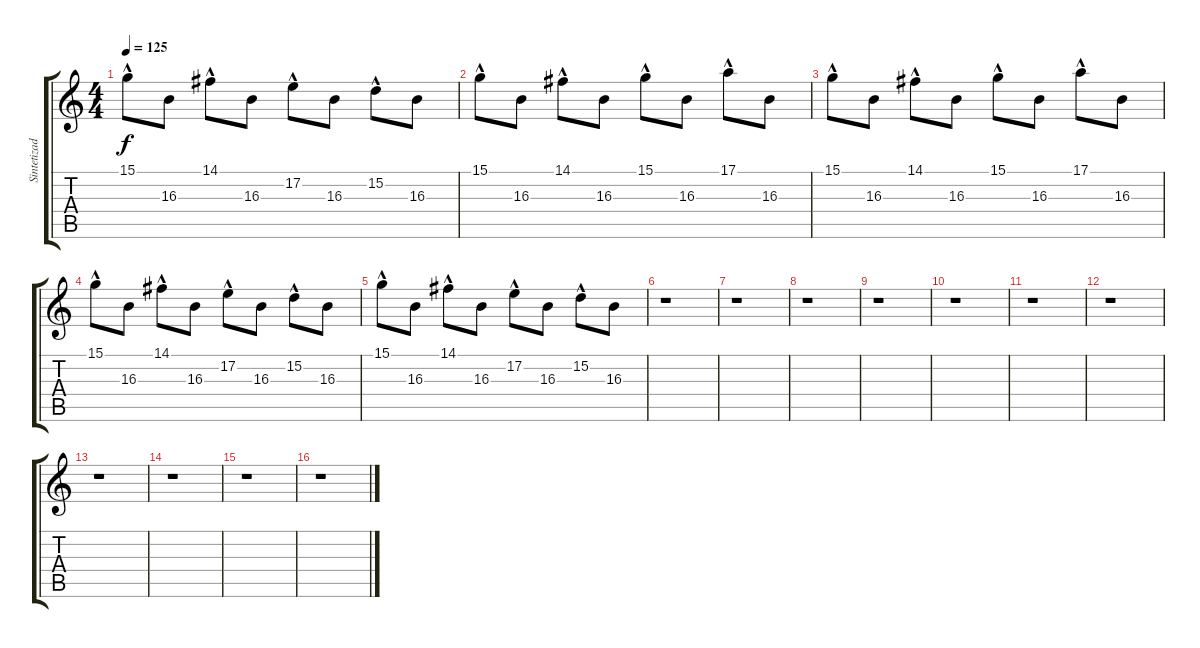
\track ("Sintetizador" "Sintetizad") {instrument celesta}
\staff {score tabs}
\tuning (E4 B3 G3 D3 A2 E2) {hide}
\ts (4 4)
\tempo 125
\clef g2
\ks c
15.1{hac}.8{dy f} 16.3.8 14.1{hac}.8 16.3.8 17.2{hac}.8 16.3.8 15.2{hac}.8 16.3.8 |
15.1{hac}.8 16.3.8 14.1{hac}.8 16.3.8 15.1{hac}.8 16.3.8 17.1{hac}.8 16.3.8 |
15.1{hac}.8 16.3.8 14.1{hac}.8 16.3.8 15.1{hac}.8 16.3.8 17.1{hac}.8 16.3.8 |
15.1{hac}.8 16.3.8 14.1{hac}.8 16.3.8 17.2{hac}.8 16.3.8 15.2{hac}.8 16.3.8 |
15.1{hac}.8 16.3.8 14.1{hac}.8 16.3.8 17.2{hac}.8 16.3.8 15.2{hac}.8 16.3.8 |
r.1 |
r.1 |
r.1 |
r.1 |
r.1 |
r.1 |
r.1 |
r.1 |
r.1 |
r.1 |
r.1
